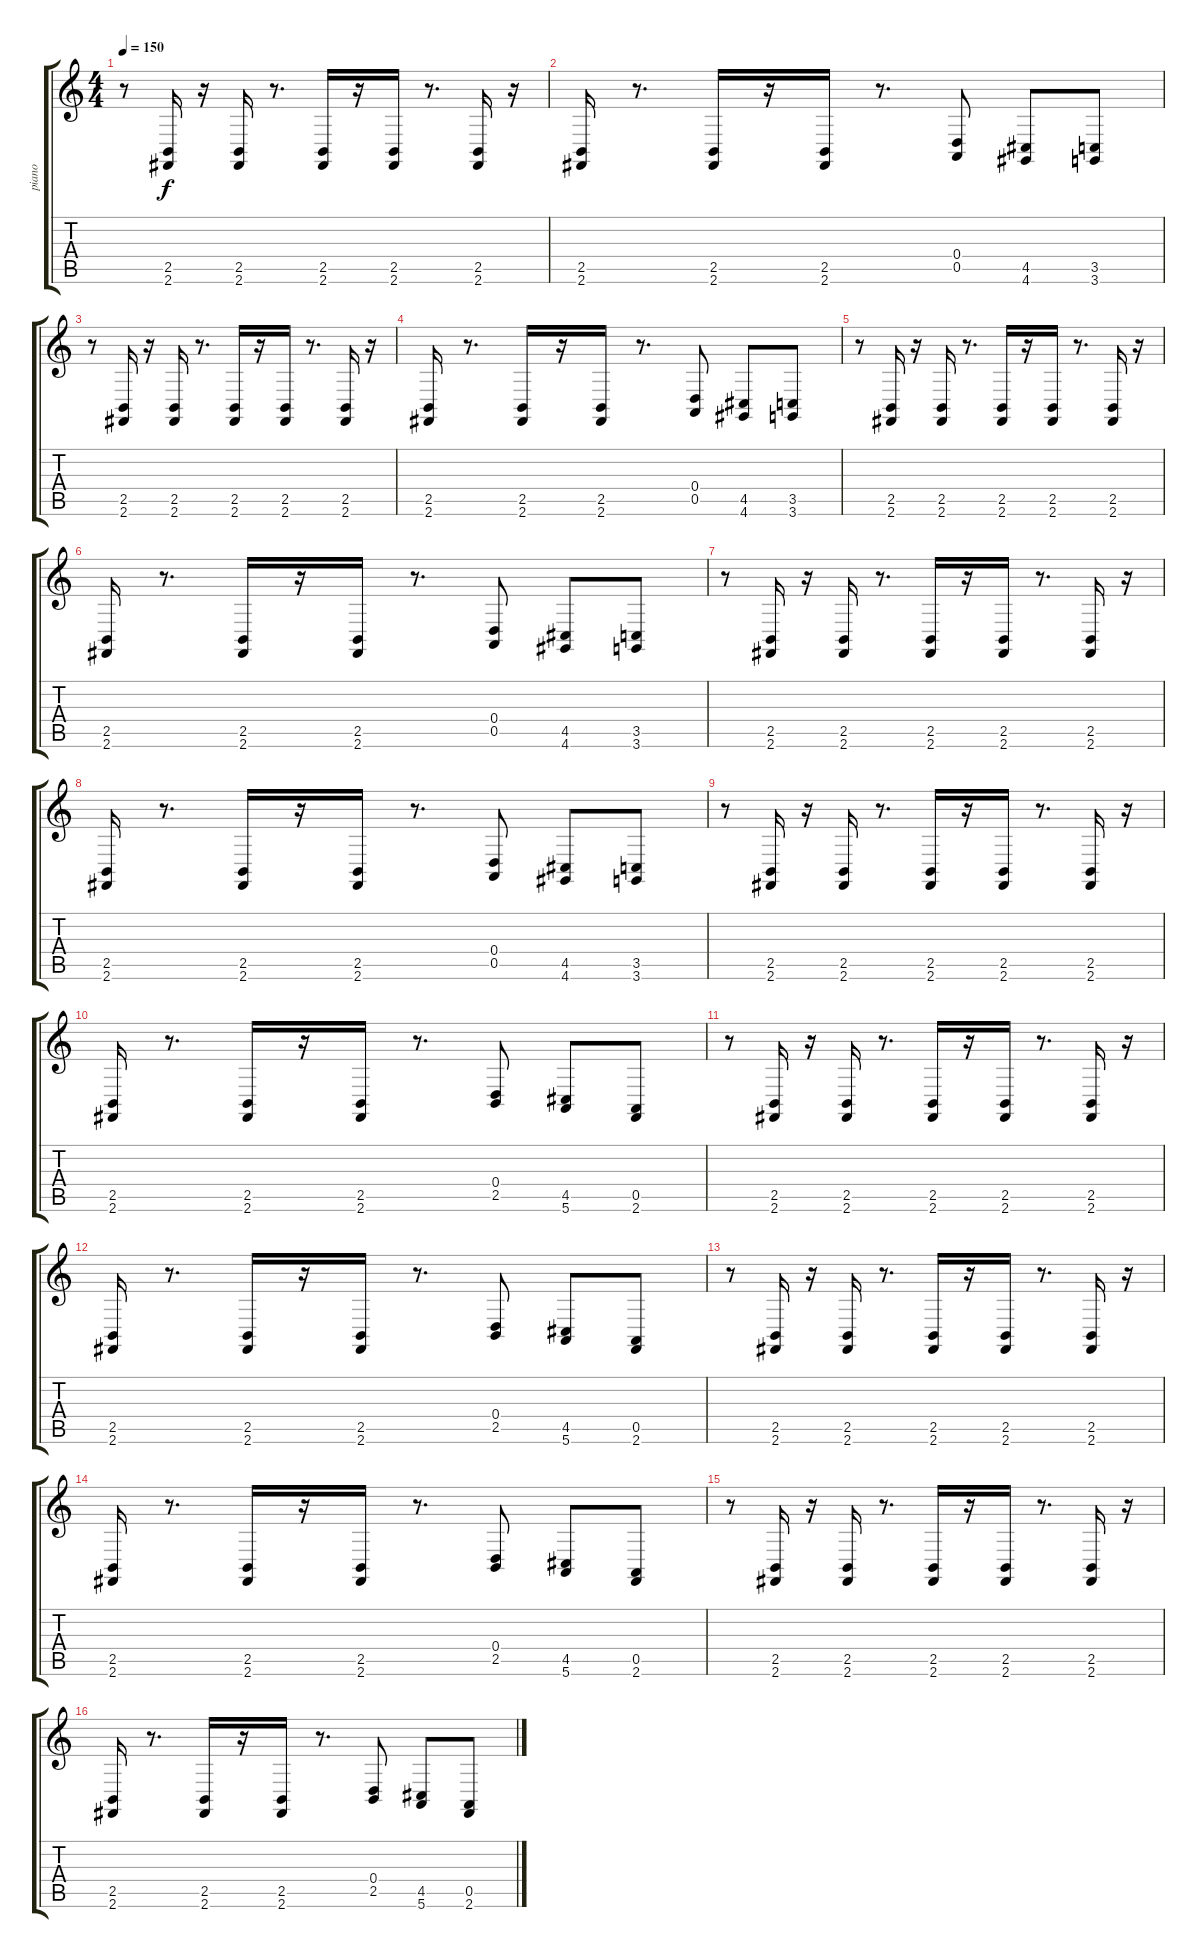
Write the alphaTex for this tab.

\track ("piano" "piano") {instrument acousticgrandpiano}
\staff {score tabs}
\tuning (E4 B3 G3 D3 A2 E2) {hide}
\ts (4 4)
\tempo 150
\clef g2
\ks c
r.8{dy f} (2.5 2.6).16 r.16 (2.5 2.6).16 r.8{d} (2.5 2.6).16 r.16 (2.5 2.6).16 r.8{d} (2.5 2.6).16 r.16 |
(2.5 2.6).16 r.8{d} (2.5 2.6).16 r.16 (2.5 2.6).16 r.8{d} (0.4 0.5).8 (4.5 4.6).8 (3.5 3.6).8 |
r.8 (2.5 2.6).16 r.16 (2.5 2.6).16 r.8{d} (2.5 2.6).16 r.16 (2.5 2.6).16 r.8{d} (2.5 2.6).16 r.16 |
(2.5 2.6).16 r.8{d} (2.5 2.6).16 r.16 (2.5 2.6).16 r.8{d} (0.4 0.5).8 (4.5 4.6).8 (3.5 3.6).8 |
r.8 (2.5 2.6).16 r.16 (2.5 2.6).16 r.8{d} (2.5 2.6).16 r.16 (2.5 2.6).16 r.8{d} (2.5 2.6).16 r.16 |
(2.5 2.6).16 r.8{d} (2.5 2.6).16 r.16 (2.5 2.6).16 r.8{d} (0.4 0.5).8 (4.5 4.6).8 (3.5 3.6).8 |
r.8 (2.5 2.6).16 r.16 (2.5 2.6).16 r.8{d} (2.5 2.6).16 r.16 (2.5 2.6).16 r.8{d} (2.5 2.6).16 r.16 |
(2.5 2.6).16 r.8{d} (2.5 2.6).16 r.16 (2.5 2.6).16 r.8{d} (0.4 0.5).8 (4.5 4.6).8 (3.5 3.6).8 |
r.8 (2.5 2.6).16 r.16 (2.5 2.6).16 r.8{d} (2.5 2.6).16 r.16 (2.5 2.6).16 r.8{d} (2.5 2.6).16 r.16 |
(2.5 2.6).16 r.8{d} (2.5 2.6).16 r.16 (2.5 2.6).16 r.8{d} (0.4 2.5).8 (4.5 5.6).8 (0.5 2.6).8 |
r.8 (2.5 2.6).16 r.16 (2.5 2.6).16 r.8{d} (2.5 2.6).16 r.16 (2.5 2.6).16 r.8{d} (2.5 2.6).16 r.16 |
(2.5 2.6).16 r.8{d} (2.5 2.6).16 r.16 (2.5 2.6).16 r.8{d} (0.4 2.5).8 (4.5 5.6).8 (0.5 2.6).8 |
r.8 (2.5 2.6).16 r.16 (2.5 2.6).16 r.8{d} (2.5 2.6).16 r.16 (2.5 2.6).16 r.8{d} (2.5 2.6).16 r.16 |
(2.5 2.6).16 r.8{d} (2.5 2.6).16 r.16 (2.5 2.6).16 r.8{d} (0.4 2.5).8 (4.5 5.6).8 (0.5 2.6).8 |
r.8 (2.5 2.6).16 r.16 (2.5 2.6).16 r.8{d} (2.5 2.6).16 r.16 (2.5 2.6).16 r.8{d} (2.5 2.6).16 r.16 |
(2.5 2.6).16 r.8{d} (2.5 2.6).16 r.16 (2.5 2.6).16 r.8{d} (0.4 2.5).8 (4.5 5.6).8 (0.5 2.6).8
